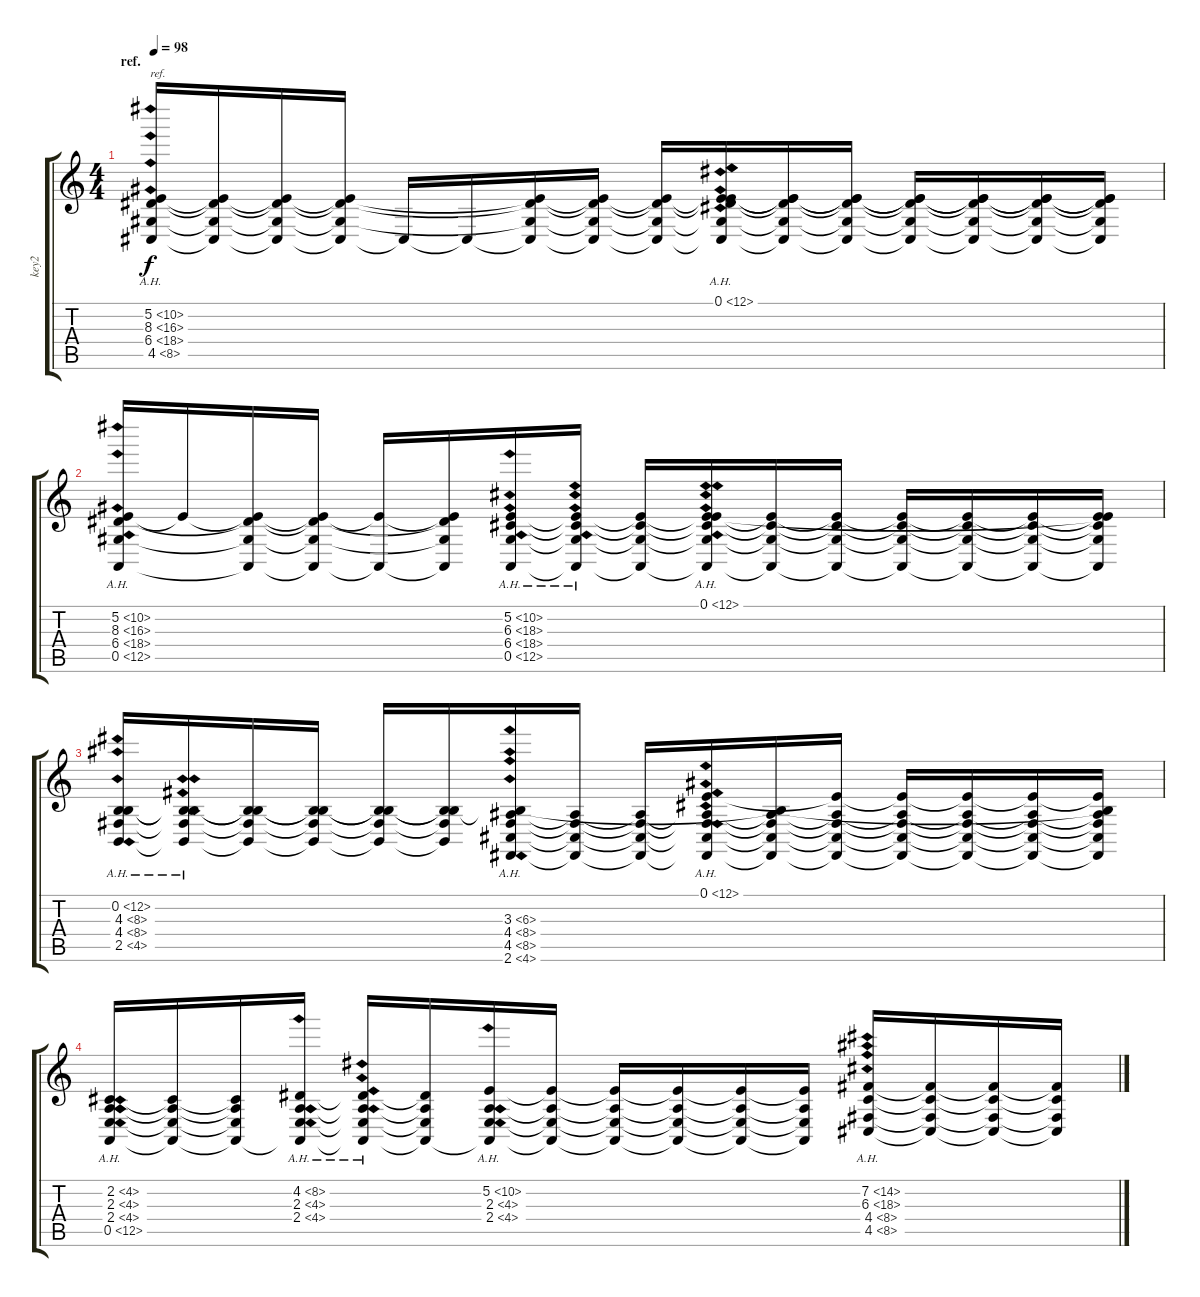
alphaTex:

\track ("key2" "key2") {instrument stringensemble1}
\staff {score tabs}
\tuning (E4 B3 G3 D3 A2 E2) {hide}
\ts (4 4)
\section ("" "ref.")
\tempo 98
\clef g2
\ks c
(5.2{ah 5} 8.3{ah 8} 6.4{ah 12} 4.5{ah 4}).16{txt "ref." dy f} (5.2{t} 8.3{t} 6.4{t} 4.5{t}).16 (5.2{t} 8.3{t} 6.4{t} 4.5{t}).16 (5.2{t} 8.3{t} 6.4{t} 4.5{t}).16 4.5{t}.16 4.5{t}.16 (5.2{t} 8.3{t} 6.4{t} 4.5{t}).16 (5.2{t} 8.3{t} 6.4{t} 4.5{t}).16 (5.2{t} 8.3{t} 6.4{t} 4.5{t}).16 (0.1{ah 12} 5.2{ah 12 t} 8.3{ah 12 t} 6.4{ah 12 t} 4.5{ah 12 t}).16 (0.1{t} 5.2{t} 8.3{t} 6.4{t} 4.5{t}).16 (0.1{t} 5.2{t} 8.3{t} 6.4{t} 4.5{t}).16 (0.1{t} 5.2{t} 8.3{t} 6.4{t} 4.5{t}).16 (0.1{t} 5.2{t} 8.3{t} 6.4{t} 4.5{t}).16 (0.1{t} 5.2{t} 8.3{t} 6.4{t} 4.5{t}).16 (0.1{t} 5.2{t} 8.3{t} 6.4{t} 4.5{t}).16 |
(5.2{ah 5} 8.3{ah 8} 6.4{ah 12} 0.5{ah 12}).16 5.2{t}.16 (5.2{t} 8.3{t} 6.4{t} 0.5{t}).16 (5.2{t} 8.3{t} 6.4{t} 0.5{t}).16 (5.2{t} 0.5{t}).16 (5.2{t} 8.3{t} 6.4{t} 0.5{t}).16 (5.2{ah 5} 6.3{ah 12} 6.4{ah 12} 0.5{ah 12}).16 (5.2{ah 12 t} 6.3{ah 12 t} 6.4{ah 12 t} 0.5{ah 12 t}).16 (5.2{t} 6.3{t} 6.4{t} 0.5{t}).16 (0.1{ah 12} 5.2{ah 12 t} 6.3{ah 12 t} 6.4{ah 12 t} 0.5{ah 12 t}).16 (5.2{t} 6.3{t} 6.4{t} 0.5{t}).16 (5.2{t} 6.3{t} 6.4{t} 0.5{t}).16 (5.2{t} 6.3{t} 6.4{t} 0.5{t}).16 (5.2{t} 6.3{t} 6.4{t} 0.5{t}).16 (5.2{t} 6.3{t} 6.4{t} 0.5{t}).16 (0.1{t} 5.2{t} 6.3{t} 6.4{t} 0.5{t}).16 |
(0.2{ah 12} 4.3{ah 4} 4.4{ah 4} 2.5{ah 2}).16 (0.2{ah 12 t} 4.3{ah 12 t} 4.4{ah 12 t} 2.5{ah 12 t}).16 (0.2{t} 4.3{t} 4.4{t} 2.5{t}).16 (0.2{t} 4.3{t} 4.4{t} 2.5{t}).16 (0.2{t} 4.3{t} 4.4{t} 2.5{t}).16 (0.2{t} 4.3{t} 4.4{t} 2.5{t}).16 (0.2{ah 12 t} 3.3{ah 3} 4.4{ah 4} 4.5{ah 4} 2.6{ah 2}).16 (3.3{t} 4.4{t} 4.5{t} 2.6{t}).16 (3.3{t} 4.4{t} 4.5{t} 2.6{t}).16 (0.1{ah 12} 3.3{ah 12 t} 4.4{ah 12 t} 4.5{ah 12 t} 2.6{ah 12 t}).16 (0.2{t} 3.3{t} 4.4{t} 4.5{t} 2.6{t}).16 (0.1{t} 3.3{t} 4.4{t} 4.5{t} 2.6{t}).16 (0.1{t} 3.3{t} 4.4{t} 4.5{t} 2.6{t}).16 (0.1{t} 3.3{t} 4.4{t} 4.5{t} 2.6{t}).16 (0.1{t} 3.3{t} 4.4{t} 4.5{t} 2.6{t}).16 (0.1{t} 0.2{t} 3.3{t} 4.4{t} 4.5{t} 2.6{t}).16 |
(2.2{ah 2} 2.3{ah 2} 2.4{ah 2} 0.5{ah 12}).16 (2.2{t} 2.3{t} 2.4{t} 0.5{t}).16 (2.2{t} 2.3{t} 2.4{t} 0.5{t}).16 (4.2{ah 4} 2.3{ah 2} 2.4{ah 2} 0.5{ah 12 t}).16 (4.2{ah 12 t} 2.3{ah 12 t} 2.4{ah 12 t} 0.5{ah 12 t}).16 (4.2{t} 2.3{t} 2.4{t} 0.5{t}).16 (5.2{ah 5} 2.3{ah 2} 2.4{ah 2} 0.5{ah 12 t}).16 (5.2{t} 2.3{t} 2.4{t} 0.5{t}).16 (5.2{t} 2.3{t} 2.4{t} 0.5{t}).16 (5.2{t} 2.3{t} 2.4{t} 0.5{t}).16 (5.2{t} 2.3{t} 2.4{t} 0.5{t}).16 (5.2{t} 2.3{t} 2.4{t} 0.5{t}).16 (7.2{ah 7} 6.3{ah 12} 4.4{ah 4} 4.5{ah 4}).16 (7.2{t} 6.3{t} 4.4{t} 4.5{t}).16 (7.2{t} 6.3{t} 4.4{t} 4.5{t}).16 (7.2{t} 6.3{t} 4.4{t} 4.5{t}).16
